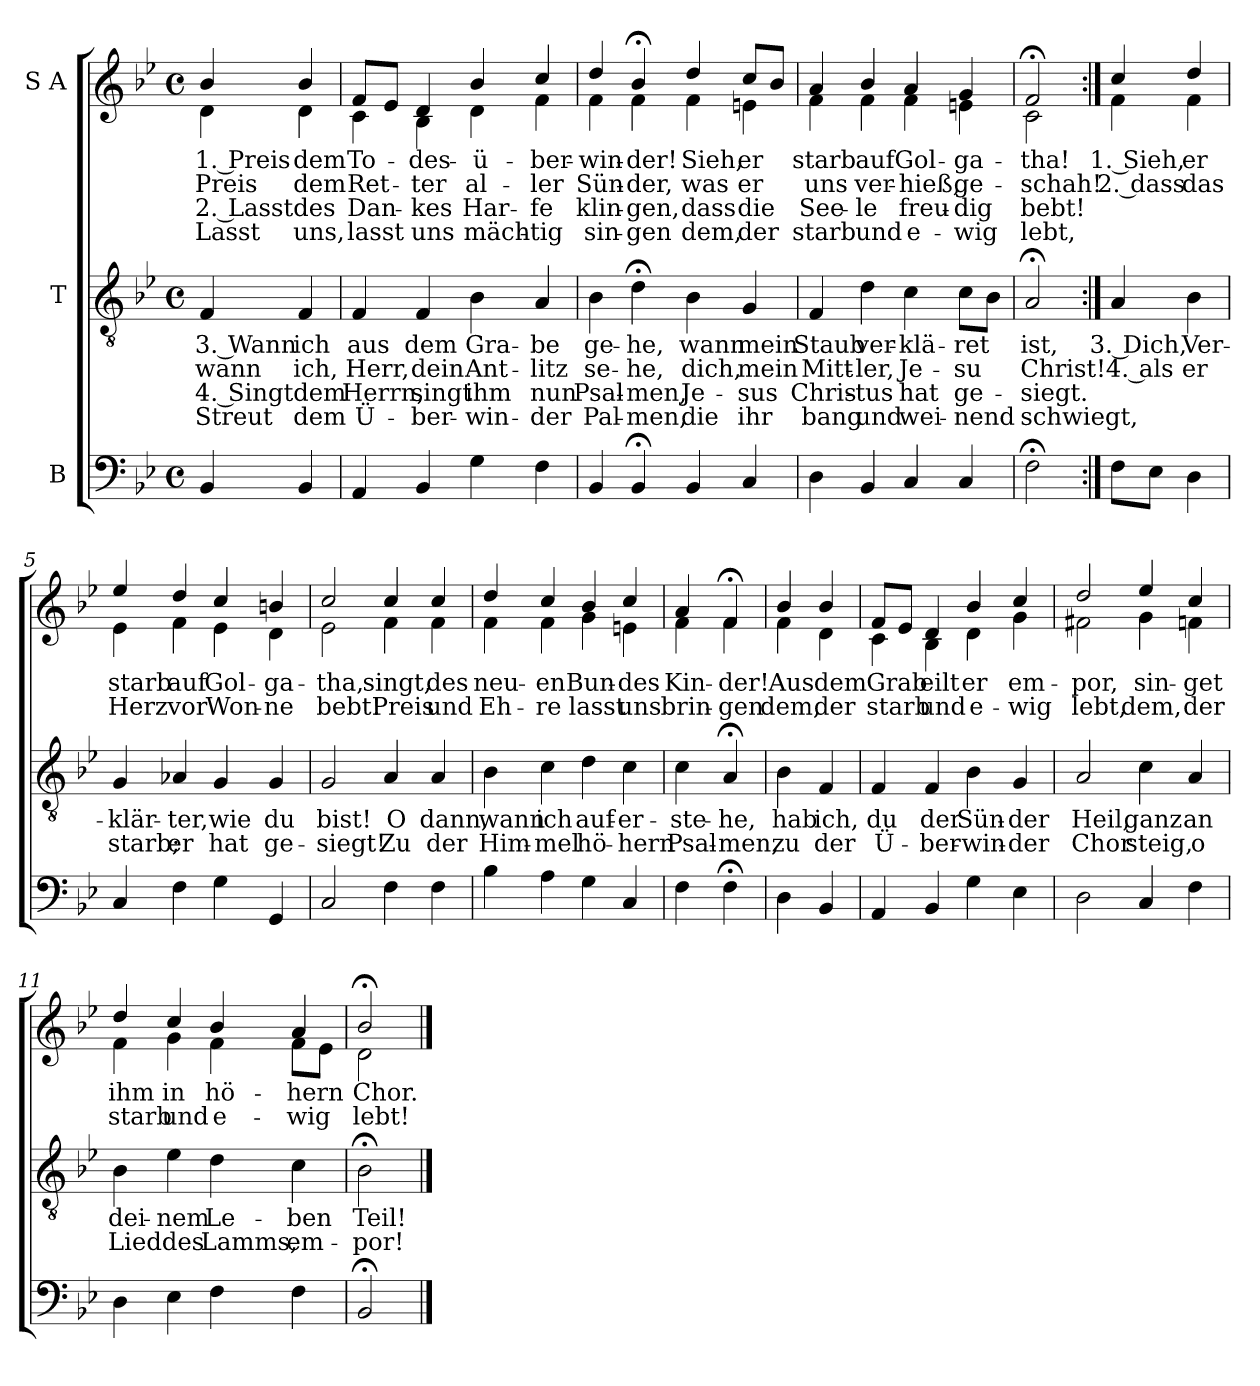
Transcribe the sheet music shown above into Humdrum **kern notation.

**kern	**kern	**text	**text	**text	**text	**kern	**text	**text	**text	**text
*part3	*part2	*part2	*part2	*part2	*part2	*part1	*part1	*part1	*part1	*part1
*staff3	*staff2	*staff2	*staff2	*staff2	*staff2	*staff1	*staff1	*staff1	*staff1	*staff1
*I"B	*I"T	*	*	*	*	*I"S A	*	*	*	*
*clefF4	*clefGv2	*	*	*	*	*clefG2	*	*	*	*
*k[b-e-]	*k[b-e-]	*	*	*	*	*k[b-e-]	*	*	*	*
*M4/4	*M4/4	*	*	*	*	*M4/4	*	*	*	*
*met(c)	*met(c)	*	*	*	*	*met(c)	*	*	*	*
*MM96	*MM96	*	*	*	*	*MM96	*	*	*	*
=	=	=	=	=	=	=	=	=	=	=
!	!	!LO:LY:b	!LO:LY:b	!LO:LY:b	!LO:LY:b	!	!LO:LY:b	!LO:LY:b	!LO:LY:b	!LO:LY:b
*	*	*	*	*	*	*^	*	*	*	*
4BB-/	4F/	3. Wann	wann	4. Singt	Streut	4b-/	4d\	1. Preis	Preis	2. Lasst	Lasst
!	!	!LO:LY:b	!LO:LY:b	!LO:LY:b	!LO:LY:b	!	!	!LO:LY:b	!LO:LY:b	!LO:LY:b	!LO:LY:b
4BB-/	4F/	ich	ich,	dem	dem	4b-/	4d\	dem	dem	des	uns,
=1	=1	=1	=1	=1	=1	=1	=1	=1	=1	=1	=1
!	!	!LO:LY:b	!LO:LY:b	!LO:LY:b	!LO:LY:b	!	!	!LO:LY:b	!LO:LY:b	!LO:LY:b	!LO:LY:b
4AA/	4F/	aus	Herr,	Herrn,	Ü-	8f/L	4c\	To-	Ret-	Dan-	lasst
.	.	.	.	.	.	8e-/J	.	.	.	.	.
!	!	!LO:LY:b	!LO:LY:b	!LO:LY:b	!LO:LY:b	!	!	!LO:LY:b	!LO:LY:b	!LO:LY:b	!LO:LY:b
4BB-/	4F/	dem	dein	singt	-ber-	4d/	4B-\	-des-	-ter	-kes	uns
!	!	!LO:LY:b	!LO:LY:b	!LO:LY:b	!LO:LY:b	!	!	!LO:LY:b	!LO:LY:b	!LO:LY:b	!LO:LY:b
4G\	4B-\	Gra-	Ant-	ihm	-win-	4b-/	4d\	-ü-	al-	Har-	mäch-
!	!	!LO:LY:b	!LO:LY:b	!LO:LY:b	!LO:LY:b	!	!	!LO:LY:b	!LO:LY:b	!LO:LY:b	!LO:LY:b
4F\	4A/	-be	-litz	nun	-der	4cc/	4f\	-ber-	-ler	-fe	-tig
=2	=2	=2	=2	=2	=2	=2	=2	=2	=2	=2	=2
!	!	!LO:LY:b	!LO:LY:b	!LO:LY:b	!LO:LY:b	!	!	!LO:LY:b	!LO:LY:b	!LO:LY:b	!LO:LY:b
4BB-/	4B-\	ge-	se-	Psal-	Pal-	4dd/	4f\	-win-	Sün-	klin-	sin-
!	!	!LO:LY:b	!LO:LY:b	!LO:LY:b	!LO:LY:b	!	!	!LO:LY:b	!LO:LY:b	!LO:LY:b	!LO:LY:b
4BB-;</	4d;<\	-he,	-he,	-men,	-men,	4b-;</	4f\	-der!	-der,	-gen,	-gen
!	!	!LO:LY:b	!LO:LY:b	!LO:LY:b	!LO:LY:b	!	!	!LO:LY:b	!LO:LY:b	!LO:LY:b	!LO:LY:b
4BB-/	4B-\	wann	dich,	Je-	die	4dd/	4f\	Sieh,	was	dass	dem,
!	!	!LO:LY:b	!LO:LY:b	!LO:LY:b	!LO:LY:b	!	!	!LO:LY:b	!LO:LY:b	!LO:LY:b	!LO:LY:b
4C/	4G/	mein	mein	-sus	ihr	8cc/L	4en\	er	er	die	der
.	.	.	.	.	.	8b-/J	.	.	.	.	.
=3	=3	=3	=3	=3	=3	=3	=3	=3	=3	=3	=3
!	!	!LO:LY:b	!LO:LY:b	!LO:LY:b	!LO:LY:b	!	!	!LO:LY:b	!LO:LY:b	!LO:LY:b	!LO:LY:b
4D\	4F/	Staub	Mitt-	Chris-	bang	4a/	4f\	starb	uns	See-	starb
!	!	!LO:LY:b	!LO:LY:b	!LO:LY:b	!LO:LY:b	!	!	!LO:LY:b	!LO:LY:b	!LO:LY:b	!LO:LY:b
4BB-/	4d\	ver-	-ler,	-tus	und	4b-/	4f\	auf	ver-	-le	und
!	!	!LO:LY:b	!LO:LY:b	!LO:LY:b	!LO:LY:b	!	!	!LO:LY:b	!LO:LY:b	!LO:LY:b	!LO:LY:b
4C/	4c\	-klä-	Je-	hat	wei-	4a/	4f\	Gol-	-hieß,	freu-	e-
!	!	!LO:LY:b	!LO:LY:b	!LO:LY:b	!LO:LY:b	!	!	!LO:LY:b	!LO:LY:b	!LO:LY:b	!LO:LY:b
4C/	8c\L	-ret	-su	ge-	-nend	4g/	4en\	-ga-	ge-	-dig	-wig
.	8B-\J	.	.	.	.	.	.	.	.	.	.
=4	=4	=4	=4	=4	=4	=4	=4	=4	=4	=4	=4
!	!	!LO:LY:b	!LO:LY:b	!LO:LY:b	!LO:LY:b	!	!	!LO:LY:b	!LO:LY:b	!LO:LY:b	!LO:LY:b
2F;<\	2A;</	ist,	Christ!	-siegt.	schwiegt,	2f;</	2c\	-tha!	-schah!	bebt!	lebt,
!!LO:LB:g=z	!!
=4X1:|!	=4X1:|!	=4X1:|!	=4X1:|!	=4X1:|!	=4X1:|!	=4X1:|!	=4X1:|!	=4X1:|!	=4X1:|!	=4X1:|!	=4X1:|!
!	!	!LO:LY:b	!LO:LY:b	!	!	!	!	!LO:LY:b	!LO:LY:b	!	!
8F\L	4A/	3. Dich,	4. als	.	.	4cc/	4f\	1. Sieh,	2. dass	.	.
8E-\J	.	.	.	.	.	.	.	.	.	.	.
!	!	!LO:LY:b	!LO:LY:b	!	!	!	!	!LO:LY:b	!LO:LY:b	!	!
4D\	4B-\	Ver-	er	.	.	4dd/	4f\	er	das	.	.
=5	=5	=5	=5	=5	=5	=5	=5	=5	=5	=5	=5
!	!	!LO:LY:b	!LO:LY:b	!	!	!	!	!LO:LY:b	!LO:LY:b	!	!
4C/	4G/	-klär-	starb;	.	.	4ee-/	4e-\	starb	Herz	.	.
!	!	!LO:LY:b	!LO:LY:b	!	!	!	!	!LO:LY:b	!LO:LY:b	!	!
4F\	4A-X/	-ter,	er	.	.	4dd/	4f\	auf	vor	.	.
!	!	!LO:LY:b	!LO:LY:b	!	!	!	!	!LO:LY:b	!LO:LY:b	!	!
4G\	4G/	wie	hat	.	.	4cc/	4e-\	Gol-	Won-	.	.
!	!	!LO:LY:b	!LO:LY:b	!	!	!	!	!LO:LY:b	!LO:LY:b	!	!
4GG/	4G/	du	ge-	.	.	4bn/	4d\	-ga-	-ne	.	.
=6	=6	=6	=6	=6	=6	=6	=6	=6	=6	=6	=6
!	!	!LO:LY:b	!LO:LY:b	!	!	!	!	!LO:LY:b	!LO:LY:b	!	!
2C/	2G/	bist!	-siegt!	.	.	2cc/	2e-\	-tha,	bebt!	.	.
!	!	!LO:LY:b	!LO:LY:b	!	!	!	!	!LO:LY:b	!LO:LY:b	!	!
4F\	4A/	O	Zu	.	.	4cc/	4f\	singt,	Preis	.	.
!	!	!LO:LY:b	!LO:LY:b	!	!	!	!	!LO:LY:b	!LO:LY:b	!	!
4F\	4A/	dann,	der	.	.	4cc/	4f\	des	und	.	.
=7	=7	=7	=7	=7	=7	=7	=7	=7	=7	=7	=7
!	!	!LO:LY:b	!LO:LY:b	!	!	!	!	!LO:LY:b	!LO:LY:b	!	!
4B-\	4B-\	wann	Him-	.	.	4dd/	4f\	neu-	Eh-	.	.
!	!	!LO:LY:b	!LO:LY:b	!	!	!	!	!LO:LY:b	!LO:LY:b	!	!
4A\	4c\	ich	-mel	.	.	4cc/	4f\	-en	-re	.	.
!	!	!LO:LY:b	!LO:LY:b	!	!	!	!	!LO:LY:b	!LO:LY:b	!	!
4G\	4d\	auf-	hö-	.	.	4b-/	4g\	Bun-	lasst	.	.
!	!	!LO:LY:b	!LO:LY:b	!	!	!	!	!LO:LY:b	!LO:LY:b	!	!
4C/	4c\	-er-	-hern	.	.	4cc/	4en\	-des	uns	.	.
=8	=8	=8	=8	=8	=8	=8	=8	=8	=8	=8	=8
!	!	!LO:LY:b	!LO:LY:b	!	!	!	!	!LO:LY:b	!LO:LY:b	!	!
4F\	4c\	-ste-	Psal-	.	.	4a/	4f\	Kin-	brin-	.	.
!	!	!LO:LY:b	!LO:LY:b	!	!	!	!	!LO:LY:b	!LO:LY:b	!	!
4F;<\	4A;</	-he,	-men,	.	.	4f;</	4f\	-der!	-gen	.	.
!!LO:LB:g=z	!!
=8X2	=8X2	=8X2	=8X2	=8X2	=8X2	=8X2	=8X2	=8X2	=8X2	=8X2	=8X2
!	!	!LO:LY:b	!LO:LY:b	!	!	!	!	!LO:LY:b	!LO:LY:b	!	!
4D\	4B-\	hab	zu	.	.	4b-/	4f\	Aus	dem,	.	.
!	!	!LO:LY:b	!LO:LY:b	!	!	!	!	!LO:LY:b	!LO:LY:b	!	!
4BB-/	4F/	ich,	der	.	.	4b-/	4d\	dem	der	.	.
=9	=9	=9	=9	=9	=9	=9	=9	=9	=9	=9	=9
!	!	!LO:LY:b	!LO:LY:b	!	!	!	!	!LO:LY:b	!LO:LY:b	!	!
4AA/	4F/	du	Ü-	.	.	8f/L	4c\	Grab	starb	.	.
.	.	.	.	.	.	8e-/J	.	.	.	.	.
!	!	!LO:LY:b	!LO:LY:b	!	!	!	!	!LO:LY:b	!LO:LY:b	!	!
4BB-/	4F/	der	-ber-	.	.	4d/	4B-\	eilt	und	.	.
!	!	!LO:LY:b	!LO:LY:b	!	!	!	!	!LO:LY:b	!LO:LY:b	!	!
4G\	4B-\	Sün-	-win-	.	.	4b-/	4d\	er	e-	.	.
!	!	!LO:LY:b	!LO:LY:b	!	!	!	!	!LO:LY:b	!LO:LY:b	!	!
4E-\	4G/	-der	-der	.	.	4cc/	4g\	em-	-wig	.	.
=10	=10	=10	=10	=10	=10	=10	=10	=10	=10	=10	=10
!	!	!LO:LY:b	!LO:LY:b	!	!	!	!	!LO:LY:b	!LO:LY:b	!	!
2D\	2A/	Heil,	Chor	.	.	2dd/	2f#X\	-por,	lebt,	.	.
!	!	!LO:LY:b	!LO:LY:b	!	!	!	!	!LO:LY:b	!LO:LY:b	!	!
4C/	4c\	ganz	steig,	.	.	4ee-/	4g\	sin-	dem,	.	.
!	!	!LO:LY:b	!LO:LY:b	!	!	!	!	!LO:LY:b	!LO:LY:b	!	!
4F\	4A/	an	o	.	.	4cc/	4fn\	-get	der	.	.
=11	=11	=11	=11	=11	=11	=11	=11	=11	=11	=11	=11
!	!	!LO:LY:b	!LO:LY:b	!	!	!	!	!LO:LY:b	!LO:LY:b	!	!
4D\	4B-\	dei-	Lied	.	.	4dd/	4f\	ihm	starb	.	.
!	!	!LO:LY:b	!LO:LY:b	!	!	!	!	!LO:LY:b	!LO:LY:b	!	!
4E-\	4e-\	-nem	des	.	.	4cc/	4g\	in	und	.	.
!	!	!LO:LY:b	!LO:LY:b	!	!	!	!	!LO:LY:b	!LO:LY:b	!	!
4F\	4d\	Le-	Lamms,	.	.	4b-/	4f\	hö-	e-	.	.
!	!	!LO:LY:b	!LO:LY:b	!	!	!	!	!LO:LY:b	!LO:LY:b	!	!
4F\	4c\	-ben	em-	.	.	4a/	8f\L	-hern	-wig	.	.
.	.	.	.	.	.	.	8e-\J	.	.	.	.
=12	=12	=12	=12	=12	=12	=12	=12	=12	=12	=12	=12
!	!	!LO:LY:b	!LO:LY:b	!	!	!	!	!LO:LY:b	!LO:LY:b	!	!
2BB-;</	2B-;<\	Teil!	-por!	.	.	2b-;</	2d\	Chor.	lebt!	.	.
*	*	*	*	*	*	*v	*v	*	*	*	*
==	==	==	==	==	==	==	==	==	==	==
*-	*-	*-	*-	*-	*-	*-	*-	*-	*-	*-
